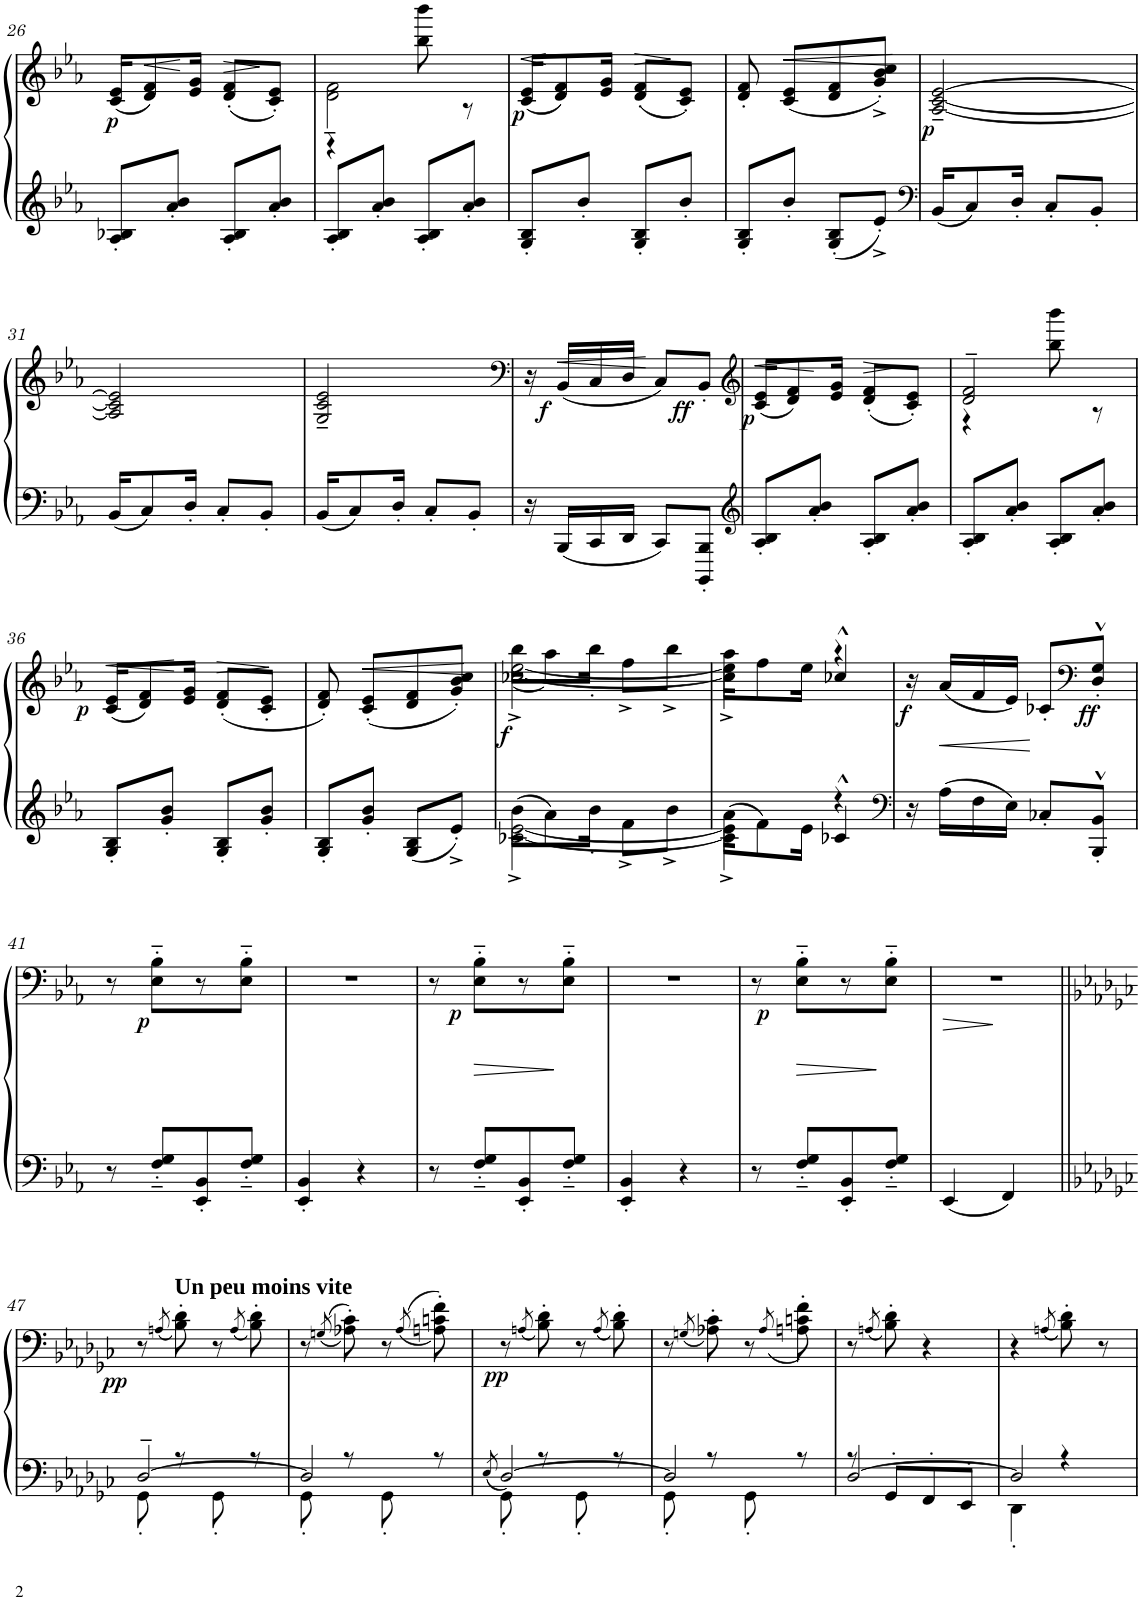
**kern	**kern	**dynam
*part1	*part1	*part1
*staff2	*staff1	*staff1/2
*I"Piano	*	*
*I'Pno	*	*
!!LO:PB:g=z
*clefG2	*clefG2	*
*k[b-e-a-]	*k[b-e-a-]	*
*	*M2/4	*
=26	=26	=26
!	!	!LO:DY:b
8A-/' 8B-X/'L	(16c/ 16e-/KL	p
!	!	!LO:HP:b
.	8d/ 8f/)	<
8a-/' 8b-/'J	.	.
.	16e-/ 16g/Jk	[
!	!	!LO:HP:b
8A-/' 8B-/'L	(8d/' 8f/'L	>
8a-/' 8b-/'J	8c/' 8e-/'J)	]
=27	=27	=27
*	*^	*
8A-/' 8B-/'L	2d\~ 2f\~	4r	.
8a-/' 8b-/'J	.	.	.
8A-/' 8B-/'L	.	8bb-\ 8bbb-\	.
8a-/' 8b-/'J	.	8r	.
=28	=28	=28	=28
!	!	!	!LO:HP:b
!	!	!	!LO:DY:n=1:b
*	*v	*v	*
8G/' 8B-/'L	(16c/ 16e-/KL	< p
.	8d/ 8f/)	[
8b-'/J	.	.
.	16e-/ 16g/Jk	.
!	!	!LO:HP:b
8G/' 8B-/'L	(8d/' 8f/'L	>
8b-'/J	8c/' 8e-/'J)	]
=29	=29	=29
8G/' 8B-/'L	8d/' 8f/'	.
!	!	!LO:HP:b
8b-'/J	(8c/ 8e-/L	<
8G/' 8B-/'L	8d/ 8f/	.
8e-'^/J	8g/'^ 8b-/'^ 8cc/'^J)	[
=30	=30	=30
*clefF4	*	*
!	!	!LO:DY:b
16BB-/KL	[2A-/~ [2c/~ [>2e-/~	p
8C/	.	.
16D'/Jk	.	.
8C'/L	.	.
8BB-'/J	.	.
!!LO:LB:g=z
=31	=31	=31
16BB-/KL	2A-/] 2c/] 2e-/]	.
8C/	.	.
16D'/Jk	.	.
8C'/L	.	.
8BB-'/J	.	.
=32	=32	=32
16BB-/KL	2G/~ 2c/~ 2e-/~	.
8C/	.	.
16D'/Jk	.	.
8C'/L	.	.
8BB-'/J	.	.
=33	=33	=33
*	*clefF4	*
16r	16r	.
!	!	!LO:HP:b
!	!	!LO:DY:n=1:b
16BBB-/LL	(16BB-/LL	< f
16CC/	16C/	.
16DD/JJ	16D/JJ	.
8CC/L	8C/L)	[
!	!	!LO:DY:n=2:b
8BBBB-/' 8BBB-/'J	8BB-'/J	ff
=34	=34	=34
*clefG2	*clefG2	*
!	!	!LO:HP:b
!	!	!LO:DY:n=1:b
8A-/' 8B-/'L	(16c/ 16e-/KL	< p
.	8d/ 8f/)	.
8a-/' 8b-/'J	.	.
.	16e-/ 16g/Jk	[
!	!	!LO:HP:b
8A-/' 8B-/'L	(8d/' 8f/'L	>
8a-/' 8b-/'J	8c/' 8e-/'J)	]
=35	=35	=35
*	*^	*
8A-/' 8B-/'L	2d/~ 2f/~	4r	.
8a-/' 8b-/'J	.	.	.
8A-/' 8B-/'L	.	8bb-\ 8bbb-\	.
8a-/' 8b-/'J	.	8r	.
!!LO:LB:g=z
=36	=36	=36	=36
!	!	!	!LO:HP:b
!	!	!	!LO:DY:n=1:b
*	*v	*v	*
8G/' 8B-/'L	(16c/ 16e-/KL	< p
.	8d/ 8f/)	.
8g/' 8b-/'J	.	.
.	16e-/ 16g/Jk	[
!	!	!LO:HP:b
8G/' 8B-/'L	(8d/' 8f/'L	>
8g/' 8b-/'J	8c/' 8e-/'J	]
=37	=37	=37
8G/' 8B-/'L	8d/' 8f/')	.
!	!	!LO:HP:b
8g/' 8b-/'J	(8c/' 8e-/'L	<
8G/ 8B-/L	8d/ 8f/	.
8e-'^/J	8g/' 8b-/' 8cc/'J)	[
=38	=38	=38
*^	*^	*
!	!	!	!	!LO:DY:b
[<2c-X\ [<2e-\	16b-^\KL	[<2cc-X\ [<2ee-\	(16bb-^\KL	f
.	8a-\	.	8aa-\)	.
.	16b-'\Jk	.	16bb-'\Jk	.
.	8f^\L	.	8ff^\L	.
.	8b-^\J	.	8bb-^\J	.
=39	=39	=39	=39	=39
4c-\] 4e-\]	16a-^\KL	4cc-\] 4ee-\]	16aa-^\KL	.
.	8f\	.	8ff\	.
.	16e-\Jk	.	16ee-\Jk	.
4r	4c-X^^/	4r	4cc-X^^/	.
*v	*v	*	*	*
*	*v	*v	*
=40	=40	=40
*clefF4	*	*
*^	*^	*
!	!	!	!	!LO:DY:b
*v	*v	*	*	*
*	*v	*v	*
16r	16r	f
!	!	!LO:HP:b
16A-\LL	(16a-/LL	<
16F\	16f/	.
16E-\JJ	16e-/JJ)	.
8C-X'/L	8c-X'/L	[
*	*clefF4	*
!	!	!LO:DY:b
8BBB-/'^^ 8BB-/'^^J	8D/'^^ 8G/'^^J	ff
!!LO:LB:g=z
=41	=41	=41
8r	8r	.
!	!	!LO:DY:b
8F/'~ 8G/'~L	8E-\'~ 8B-\'~L	p
8EE-/' 8BB-/'	8r	.
8F/'~ 8G/'~J	8E-\'~ 8B-\'~J	.
=42	=42	=42
4EE-/' 4BB-/'	2r	.
4r	.	.
=43	=43	=43
8r	8r	.
!	!	!LO:HP:b
!	!	!LO:DY:n=1:b
8F/'~ 8G/'~L	8E-\'~ 8B-\'~L	> p
8EE-/' 8BB-/'	8r	.
8F/'~ 8G/'~J	8E-\'~ 8B-\'~J	]
=44	=44	=44
4EE-/' 4BB-/'	2r	.
4r	.	.
=45	=45	=45
8r	8r	.
!	!	!LO:HP:b
!	!	!LO:DY:n=1:b
8F/'~ 8G/'~L	8E-\'~ 8B-\'~L	> p
8EE-/' 8BB-/'	8r	.
8F/'~ 8G/'~J	8E-\'~ 8B-\'~J	]
=46	=46	=46
4EE-/	2r	.
4FF/	.	.
!!LO:LB:g=z
=47||	=47||	=47||
*k[b-e-a-d-g-c-]	*k[b-e-a-d-g-c-]	*
*^	*	*
!	!	!	!LO:DY:b
8GG-'\	[>2D-~/	8r	pp
.	.	(<8qAn/	.
!	!	!LO:TX:a:B:t=Un peu moins vite	!
8r	.	8B-\' 8d-\')	.
8GG-'\	.	8r	.
.	.	(8qA/	.
8r	.	8B-\' 8d-\')	.
=48	=48	=48	=48
8GG-'\	2D-/]	8r	.
.	.	((>8qGn/	.
8r	.	8A-X\' 8c-\'))	.
8GG-'\	.	8r	.
.	.	((>8qA-/	.
8r	.	8An\' 8cn\' 8f\'))	.
=49	=49	=49	=49
.	8qE-/	.	.
!	!	!	!LO:DY:b
8GG-'\	[>2D-/	8r	pp
.	.	(8qAn/	.
8r	.	8B-\' 8d-\')	.
8GG-'\	.	8r	.
.	.	(8qA/	.
8r	.	8B-\' 8d-\')	.
=50	=50	=50	=50
8GG-'\	2D-/]	8r	.
.	.	(8qGn/	.
8r	.	8A-X\' 8c-\')	.
8GG-'\	.	8r	.
.	.	(<8qA-/	.
8r	.	8An\' 8cn\' 8f\')	.
=51	=51	=51	=51
8r	[>2D-/	8r	.
.	.	(<8qAn/	.
8GG-'/L	.	8B-\' 8d-\')	.
8FF'/	.	4r	.
8EE-'/J	.	.	.
=52	=52	=52	=52
4DD-'\	2D-/]	4r	.
.	.	(8qAn/	.
4r	.	8B-\' 8d-\')	.
.	.	8r	.
*v	*v	*	*
=	=	=
*-	*-	*-
